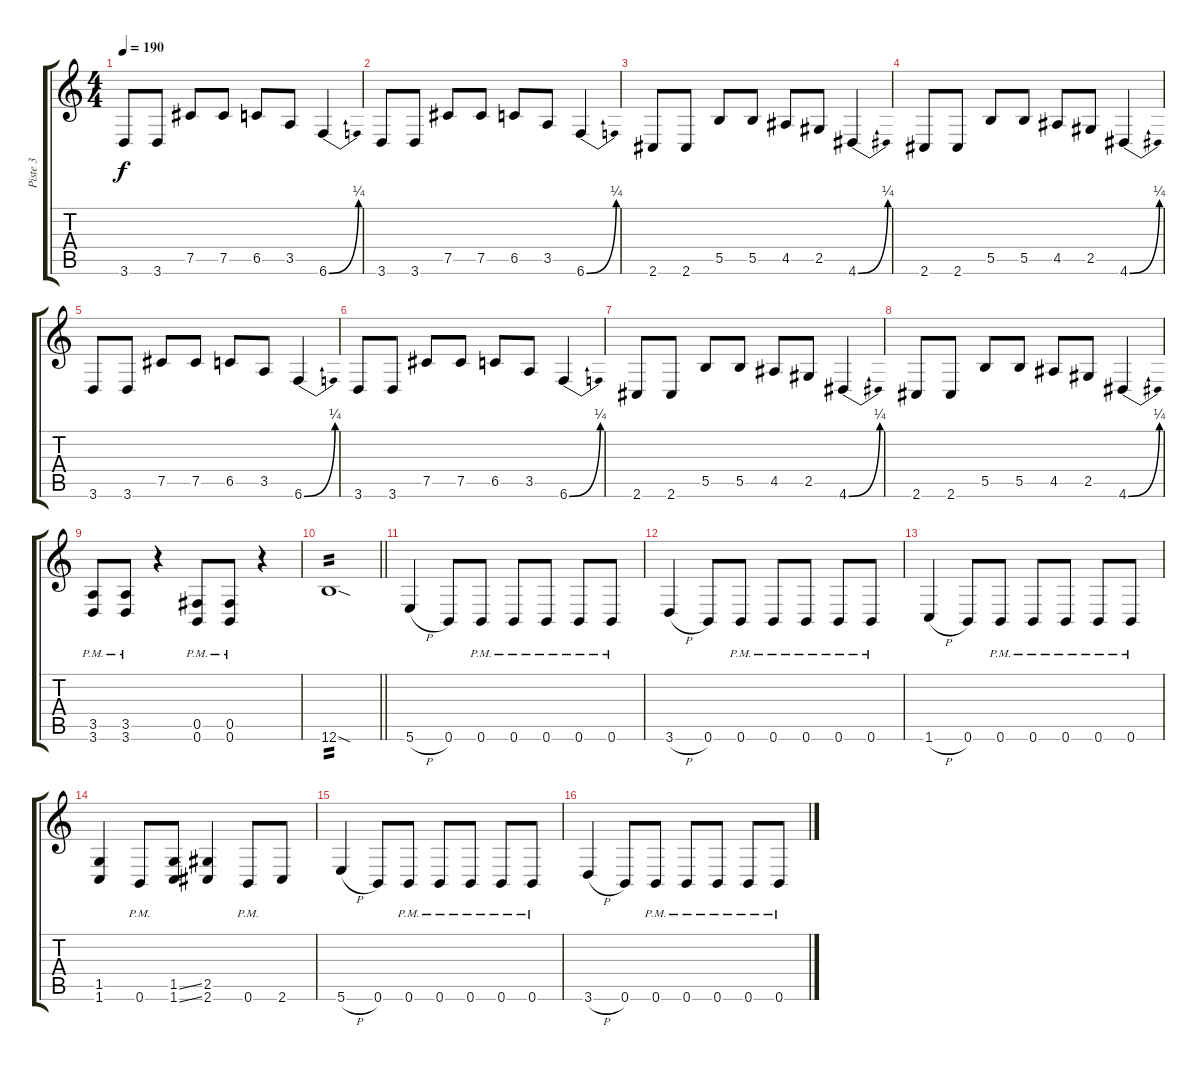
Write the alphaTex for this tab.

\track ("Piste 3" "Piste 3") {instrument distortionguitar}
\staff {score tabs}
\tuning (Db4 Ab3 E3 B2 Gb2 B1) {hide}
\ts (4 4)
\tempo 190
\clef g2
\ks c
3.6.8{dy f} 3.6.8 7.5.8 7.5.8 6.5.8 3.5.8 6.6{be (bend 0 0 60 1)}.4 |
3.6.8 3.6.8 7.5.8 7.5.8 6.5.8 3.5.8 6.6{be (bend 0 0 60 1)}.4 |
2.6.8 2.6.8 5.5.8 5.5.8 4.5.8 2.5.8 4.6{be (bend 0 0 60 1)}.4 |
2.6.8 2.6.8 5.5.8 5.5.8 4.5.8 2.5.8 4.6{be (bend 0 0 60 1)}.4 |
3.6.8 3.6.8 7.5.8 7.5.8 6.5.8 3.5.8 6.6{be (bend 0 0 60 1)}.4 |
3.6.8 3.6.8 7.5.8 7.5.8 6.5.8 3.5.8 6.6{be (bend 0 0 60 1)}.4 |
2.6.8 2.6.8 5.5.8 5.5.8 4.5.8 2.5.8 4.6{be (bend 0 0 60 1)}.4 |
2.6.8 2.6.8 5.5.8 5.5.8 4.5.8 2.5.8 4.6{be (bend 0 0 60 1)}.4 |
(3.5{pm} 3.6{pm}).8 (3.5{pm} 3.6{pm}).8 r.4 (0.5{pm} 0.6{pm}).8 (0.5{pm} 0.6{pm}).8 r.4 |
\barLineRight lightlight
12.6{sod}.1{tp 2} |
5.6{h}.4 0.6.8 0.6{pm}.8 0.6{pm}.8 0.6{pm}.8 0.6{pm}.8 0.6{pm}.8 |
3.6{h}.4 0.6.8 0.6{pm}.8 0.6{pm}.8 0.6{pm}.8 0.6{pm}.8 0.6{pm}.8 |
1.6{h}.4 0.6.8 0.6{pm}.8 0.6{pm}.8 0.6{pm}.8 0.6{pm}.8 0.6{pm}.8 |
(1.5 1.6).4 0.6{pm}.8 (1.5{ss} 1.6{ss}).8 (2.5 2.6).4 0.6{pm}.8 2.6.8 |
5.6{h}.4 0.6.8 0.6{pm}.8 0.6{pm}.8 0.6{pm}.8 0.6{pm}.8 0.6{pm}.8 |
3.6{h}.4 0.6.8 0.6{pm}.8 0.6{pm}.8 0.6{pm}.8 0.6{pm}.8 0.6{pm}.8
